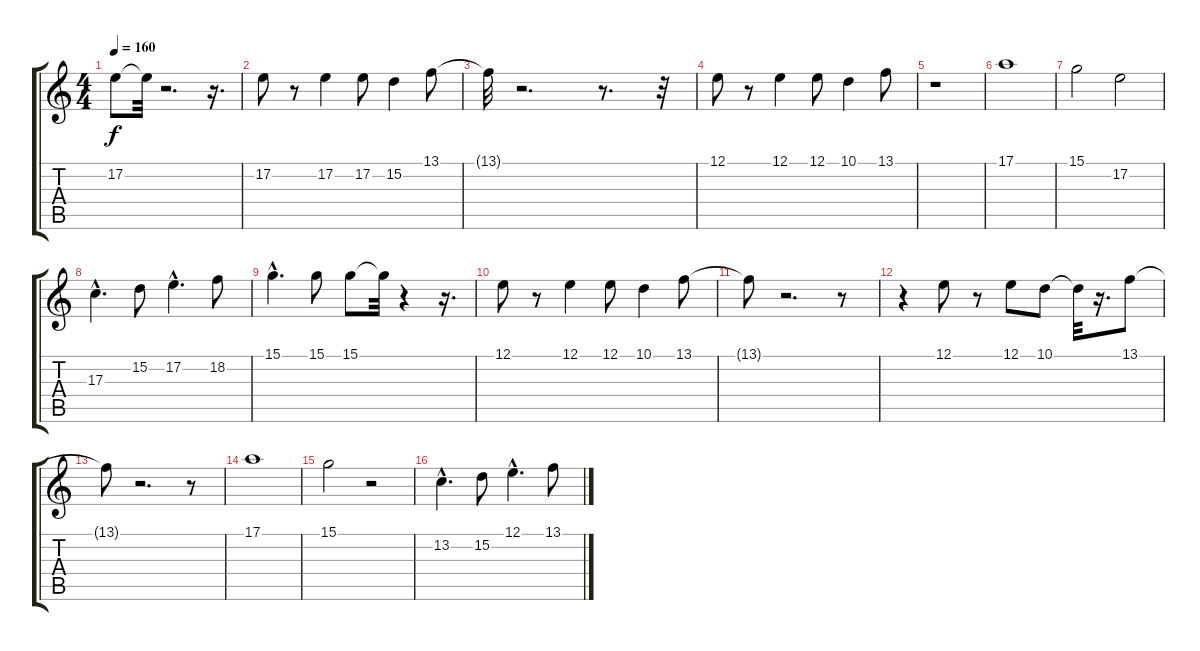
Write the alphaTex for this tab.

\track "" {instrument voiceoohs}
\staff {score tabs}
\tuning (E4 B3 G3 D3 A2 E2) {hide}
\ts (4 4)
\tempo 160
\clef g2
\ks c
17.2.8{dy f} 17.2{t}.32 r.2{d} r.16{d} |
17.2.8 r.8 17.2.4 17.2.8 15.2.4 13.1.8 |
13.1{t}.32 r.2{d} r.8{d} r.32 |
12.1.8 r.8 12.1.4 12.1.8 10.1.4 13.1.8 |
r.1 |
17.1.1 |
15.1.2 17.2.2 |
17.3{hac}.4{d} 15.2.8 17.2{hac}.4{d} 18.2.8 |
15.1{hac}.4{d} 15.1.8 15.1.8 15.1{t}.32 r.4 r.16{d} |
12.1.8 r.8 12.1.4 12.1.8 10.1.4 13.1.8 |
13.1{t}.8 r.2{d} r.8 |
r.4 12.1.8 r.8 12.1.8 10.1.8 10.1{t}.32 r.16{d} 13.1.8 |
13.1{t}.8 r.2{d} r.8 |
17.1.1 |
15.1.2 r.2 |
13.2{hac}.4{d} 15.2.8 12.1{hac}.4{d} 13.1.8
